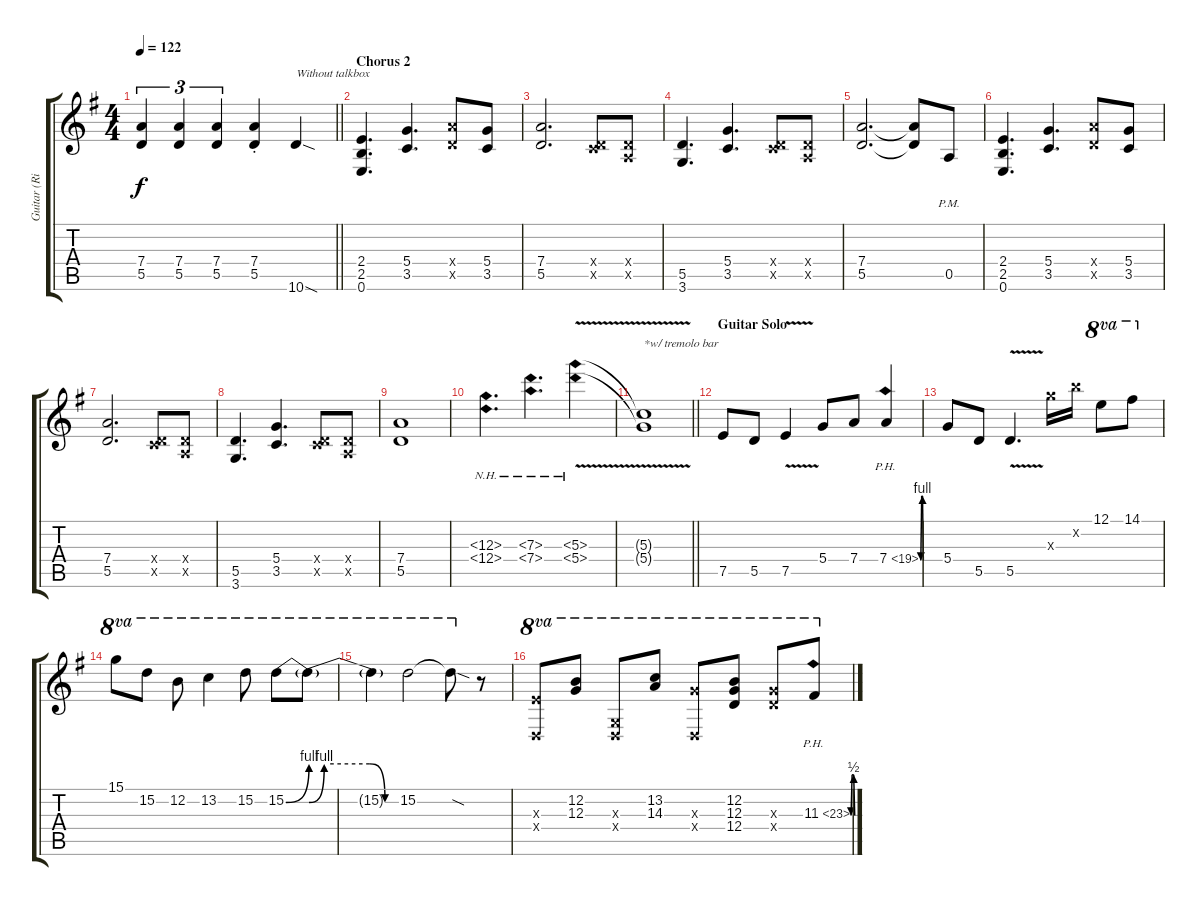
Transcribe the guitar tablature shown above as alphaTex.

\track ("Guitar (Richie Sambora)" "Guitar (Ri") {instrument distortionguitar}
\staff {score tabs}
\tuning (E4 B3 G3 D3 A2 E2) {hide}
\ts (4 4)
\tempo 122
\clef g2
\barLineRight lightlight
\ks eminor
(7.4 5.5).4{tu (3 2) dy f} (7.4 5.5).4{tu (3 2)} (7.4 5.5).4{tu (3 2)} (7.4{st} 5.5{st}).4 10.6{sod}.4{txt "Without talkbox" instrument distortionguitar} |
\section ("" "Chorus 2")
(2.4 2.5 0.6).4{d} (5.4 3.5).4{d} (7.4{x} 5.5{x}).8 (5.4 3.5).8 |
(7.4 5.5).2{d} (0.4{x} 3.5{x}).8 (0.4{x} 0.5{x}).8 |
(5.5 3.6).4{d} (5.4 3.5).4{d} (0.4{x} 3.5{x}).8 (0.4{x} 0.5{x}).8 |
(7.4 5.5).2{d} (7.4{t} 5.5{t}).8 0.5{pm}.8 |
(2.4 2.5 0.6).4{d} (5.4 3.5).4{d} (7.4{x} 5.5{x}).8 (5.4 3.5).8 |
(7.4 5.5).2{d} (0.4{x} 3.5{x}).8 (0.4{x} 0.5{x}).8 |
(5.5 3.6).4{d} (5.4 3.5).4{d} (0.4{x} 3.5{x}).8 (0.4{x} 0.5{x}).8 |
(7.4 5.5).1 |
(12.3{nh} 12.4{nh}).4{d} (7.3{nh} 7.4{nh}).4{d} (5.3{nh v} 5.4{nh v}).4 |
\barLineRight lightlight
(5.3{v t} 5.4{v t}).1{txt "*w/ tremolo bar"} |
\section ("" "Guitar Solo")
7.5.8 5.5.8 7.5{v}.4 5.4.8 7.4.8 7.4{be (custom 0 0 10 4 20 4 30 0 60 0) ph 12}.4 |
5.4.8 5.5.8 5.5{v}.4{d} 12.3{x}.16 12.2{x}.16 12.1.8{ot 8va} 14.1.8{ot 8va} |
15.1.8{ot 8va} 15.2.8{ot 8va} 12.2.8{ot 8va} 13.2.4{ot 8va} 15.2.8{ot 8va} 15.2{be (bend 0 0 60 4)}.8{ot 8va} 15.2{be (custom 0 0 10 4 40 4 50 0 60 0) t}.8{ot 8va} |
15.2{t}.4{ot 8va} 15.2.2{ot 8va} 15.2{sod t}.8{ot 8va} r.8 |
(9.3{x} 0.4{x}).8{ot 8va} (12.2 12.3).8{ot 8va} (0.3{x} 0.4{x}).8{ot 8va} (13.2 14.3).8{ot 8va} (12.3{x} 0.4{x}).8{ot 8va} (12.2 12.3 12.4).8{ot 8va} (12.3{x} 12.4{x}).8{ot 8va} 11.3{be (custom 0 0 10 2 25 2 35 0 60 0) ph 12}.8{ot 8va}
